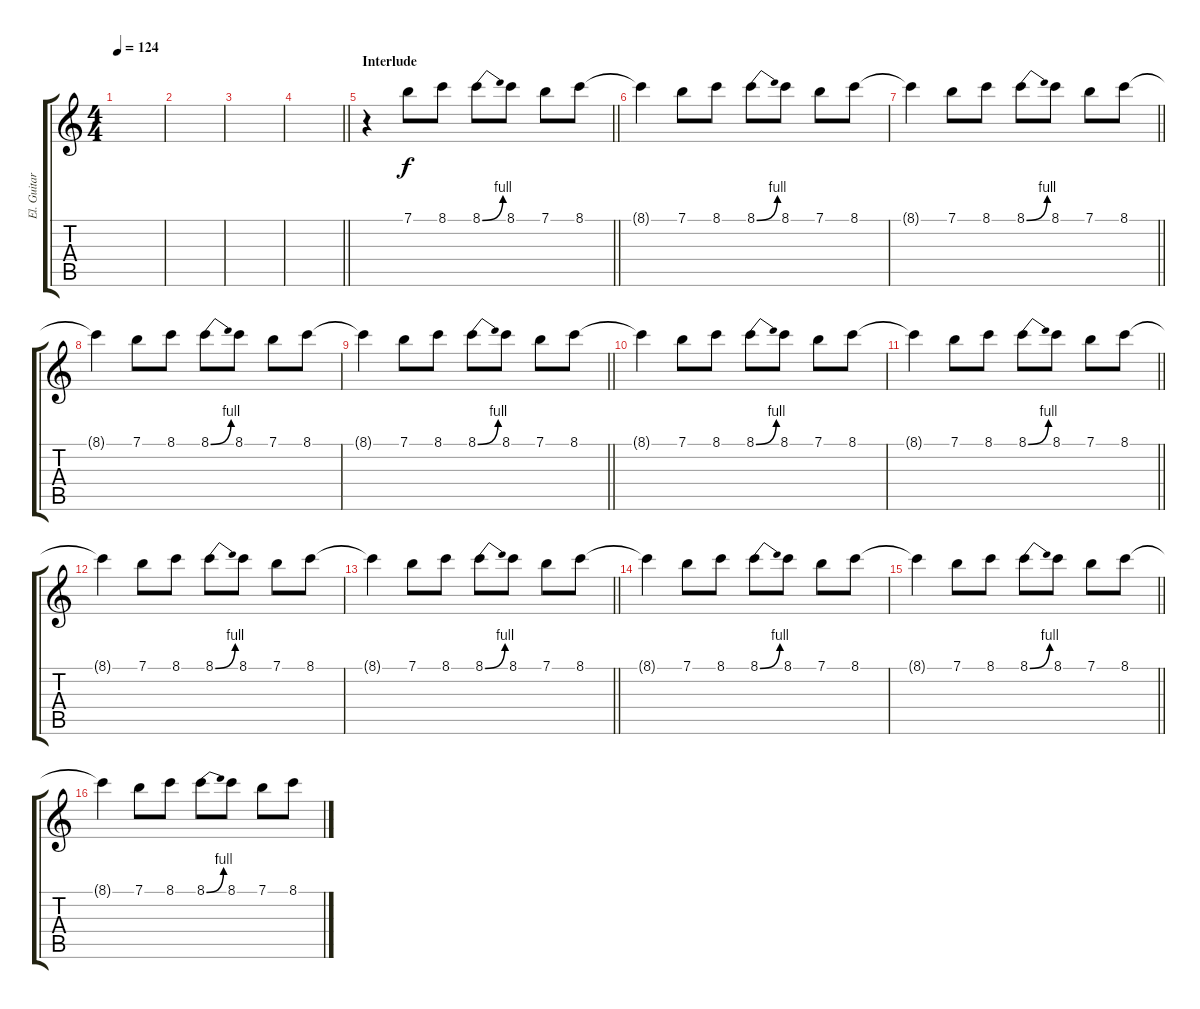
\track ("El. Guitar I" "El. Guitar") {instrument overdrivenguitar}
\staff {score tabs}
\tuning (E4 B3 G3 D3 A2 E2) {hide}
\ts (4 4)
\tempo 124
\clef g2
\ks c
|
|
|
\barLineRight lightlight
|
\section ("" "Interlude")
\barLineRight lightlight
r.4 7.1.8 8.1.8 8.1{be (bend 0 0 60 4)}.8 8.1.8 7.1.8 8.1.8 |
8.1{t}.4 7.1.8 8.1.8 8.1{be (bend 0 0 60 4)}.8 8.1.8 7.1.8 8.1.8 |
\barLineRight lightlight
8.1{t}.4 7.1.8 8.1.8 8.1{be (bend 0 0 60 4)}.8 8.1.8 7.1.8 8.1.8 |
8.1{t}.4 7.1.8 8.1.8 8.1{be (bend 0 0 60 4)}.8 8.1.8 7.1.8 8.1.8 |
\barLineRight lightlight
8.1{t}.4 7.1.8 8.1.8 8.1{be (bend 0 0 60 4)}.8 8.1.8 7.1.8 8.1.8 |
8.1{t}.4 7.1.8 8.1.8 8.1{be (bend 0 0 60 4)}.8 8.1.8 7.1.8 8.1.8 |
\barLineRight lightlight
8.1{t}.4 7.1.8 8.1.8 8.1{be (bend 0 0 60 4)}.8 8.1.8 7.1.8 8.1.8 |
8.1{t}.4 7.1.8 8.1.8 8.1{be (bend 0 0 60 4)}.8 8.1.8 7.1.8 8.1.8 |
\barLineRight lightlight
8.1{t}.4 7.1.8 8.1.8 8.1{be (bend 0 0 60 4)}.8 8.1.8 7.1.8 8.1.8 |
8.1{t}.4 7.1.8 8.1.8 8.1{be (bend 0 0 60 4)}.8 8.1.8 7.1.8 8.1.8 |
\barLineRight lightlight
8.1{t}.4 7.1.8 8.1.8 8.1{be (bend 0 0 60 4)}.8 8.1.8 7.1.8 8.1.8 |
8.1{t}.4 7.1.8 8.1.8 8.1{be (bend 0 0 60 4)}.8 8.1.8 7.1.8 8.1.8
